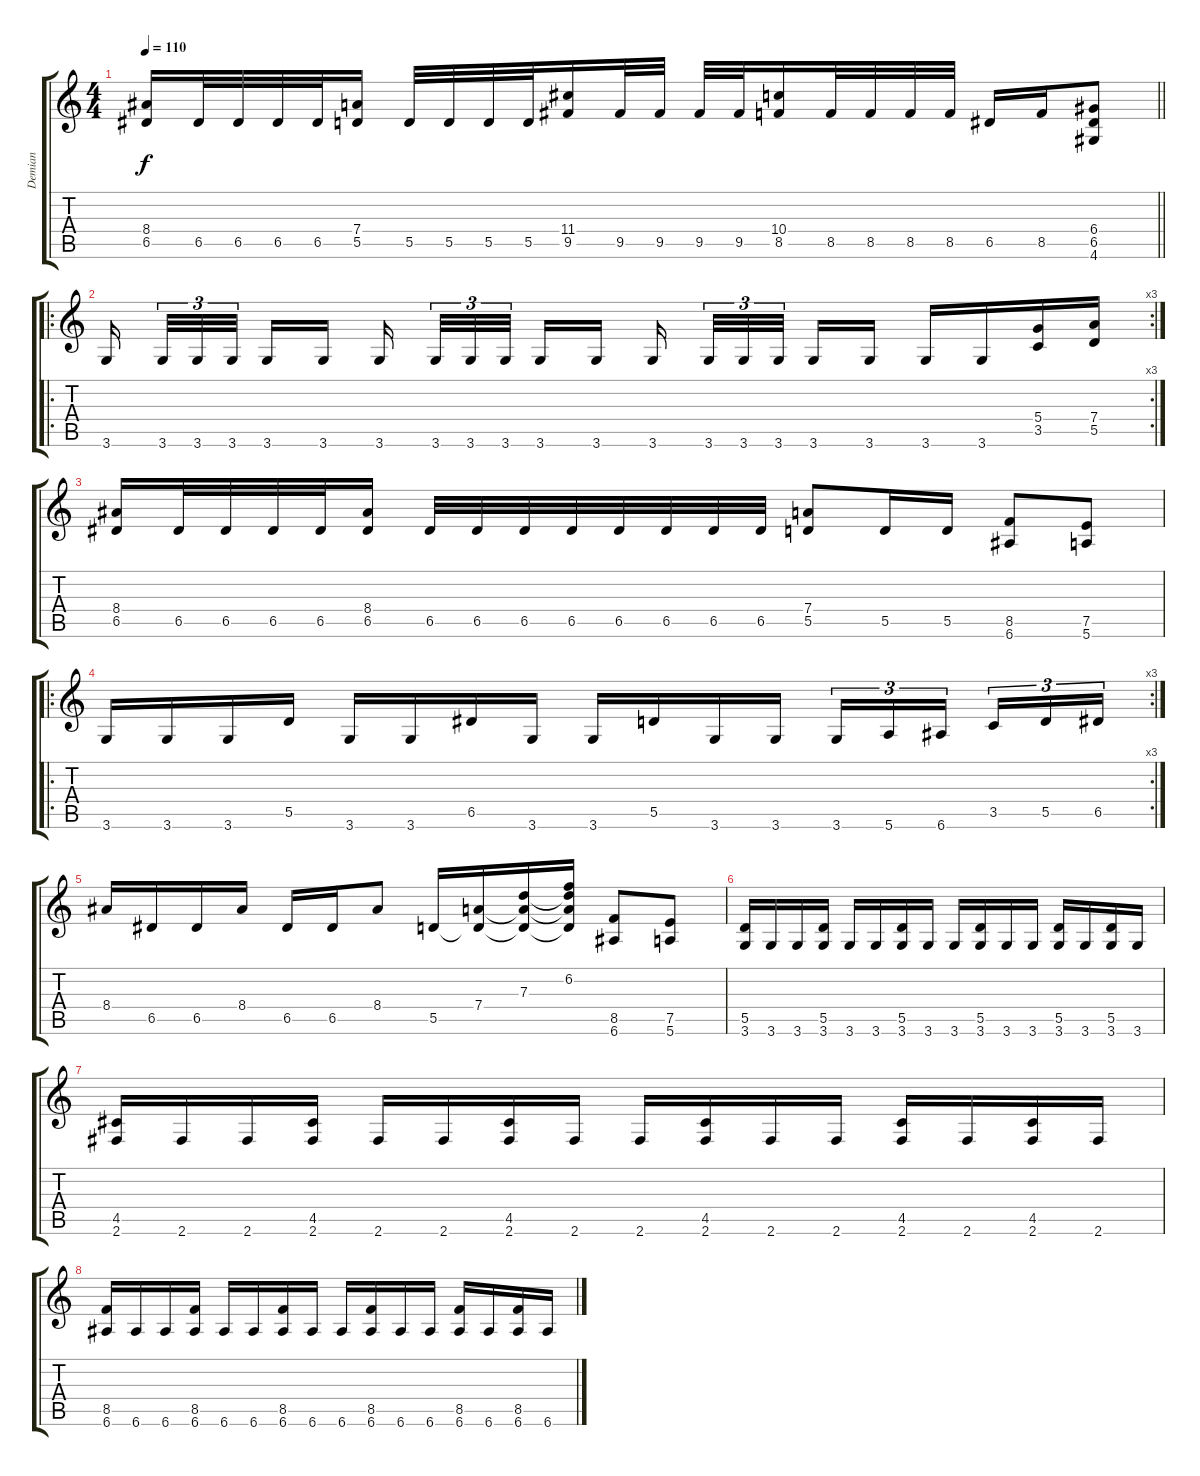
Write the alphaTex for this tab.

\track ("Demian" "Demian") {instrument overdrivenguitar}
\staff {score tabs}
\tuning (E4 B3 G3 D3 A2 E2) {hide}
\ts (4 4)
\tempo 110
\clef g2
\barLineRight lightlight
\ks c
(8.4 6.5).16{dy f} 6.5.32 6.5.32 6.5.32 6.5.32 (7.4 5.5).16 5.5.32 5.5.32 5.5.32 5.5.32 (11.4 9.5).16 9.5.32 9.5.32 9.5.32 9.5.32 (10.4 8.5).16 8.5.32 8.5.32 8.5.32 8.5.32 6.5.16 8.5.16 (6.4 6.5 4.6).8 |
\ro
\rc 3
3.6.16{beam splitsecondary} 3.6.32{tu (3 2)} 3.6.32{tu (3 2)} 3.6.32{tu (3 2) beam splitsecondary} 3.6.16 3.6.16 3.6.16{beam splitsecondary} 3.6.32{tu (3 2)} 3.6.32{tu (3 2)} 3.6.32{tu (3 2) beam splitsecondary} 3.6.16 3.6.16 3.6.16{beam splitsecondary} 3.6.32{tu (3 2)} 3.6.32{tu (3 2)} 3.6.32{tu (3 2) beam splitsecondary} 3.6.16 3.6.16 3.6.16 3.6.16 (5.4 3.5).16 (7.4 5.5).16 |
(8.4 6.5).16 6.5.32 6.5.32 6.5.32 6.5.32 (8.4 6.5).16 6.5.32 6.5.32 6.5.32 6.5.32 6.5.32 6.5.32 6.5.32 6.5.32 (7.4 5.5).8 5.5.16 5.5.16 (8.5 6.6).8 (7.5 5.6).8 |
\ro
\rc 3
3.6.16 3.6.16 3.6.16 5.5.16 3.6.16 3.6.16 6.5.16 3.6.16 3.6.16 5.5.16 3.6.16 3.6.16 3.6.16{tu (3 2)} 5.6.16{tu (3 2)} 6.6.16{tu (3 2) beam splitsecondary} 3.5.16{tu (3 2)} 5.5.16{tu (3 2)} 6.5.16{tu (3 2)} |
8.4.16 6.5.16 6.5.16 8.4.16 6.5.16 6.5.16 8.4.8 5.5.16 (7.4 5.5{t}).16 (7.3 7.4{t} 5.5{t}).16 (6.2 7.3{t} 7.4{t} 5.5{t}).16 (8.5 6.6).8 (7.5 5.6).8 |
(5.5 3.6).16 3.6.16 3.6.16 (5.5 3.6).16 3.6.16 3.6.16 (5.5 3.6).16 3.6.16 3.6.16 (5.5 3.6).16 3.6.16 3.6.16 (5.5 3.6).16 3.6.16 (5.5 3.6).16 3.6.16 |
(4.5 2.6).16 2.6.16 2.6.16 (4.5 2.6).16 2.6.16 2.6.16 (4.5 2.6).16 2.6.16 2.6.16 (4.5 2.6).16 2.6.16 2.6.16 (4.5 2.6).16 2.6.16 (4.5 2.6).16 2.6.16 |
(8.5 6.6).16 6.6.16 6.6.16 (8.5 6.6).16 6.6.16 6.6.16 (8.5 6.6).16 6.6.16 6.6.16 (8.5 6.6).16 6.6.16 6.6.16 (8.5 6.6).16 6.6.16 (8.5 6.6).16 6.6.16
